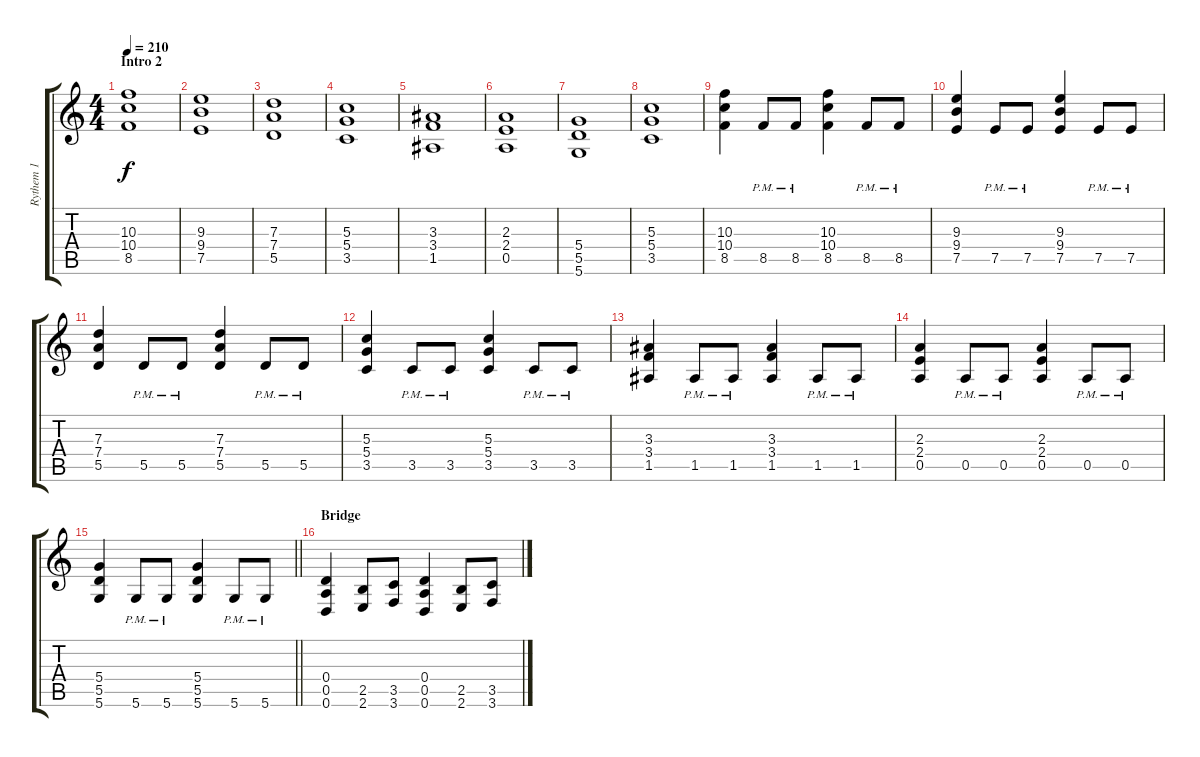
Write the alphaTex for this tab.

\track ("Rythem 1" "Rythem 1") {instrument distortionguitar}
\staff {score tabs}
\tuning (E4 B3 G3 D3 A2 D2) {hide}
\ts (4 4)
\section ("" "Intro 2")
\tempo 210
\clef g2
\ks c
(10.3 10.4 8.5).1{dy f} |
(9.3 9.4 7.5).1 |
(7.3 7.4 5.5).1 |
(5.3 5.4 3.5).1 |
(3.3 3.4 1.5).1 |
(2.3 2.4 0.5).1 |
(5.4 5.5 5.6).1 |
(5.3 5.4 3.5).1 |
(10.3 10.4 8.5).4 8.5{pm}.8 8.5{pm}.8 (10.3 10.4 8.5).4 8.5{pm}.8 8.5{pm}.8 |
(9.3 9.4 7.5).4 7.5{pm}.8 7.5{pm}.8 (9.3 9.4 7.5).4 7.5{pm}.8 7.5{pm}.8 |
(7.3 7.4 5.5).4 5.5{pm}.8 5.5{pm}.8 (7.3 7.4 5.5).4 5.5{pm}.8 5.5{pm}.8 |
(5.3 5.4 3.5).4 3.5{pm}.8 3.5{pm}.8 (5.3 5.4 3.5).4 3.5{pm}.8 3.5{pm}.8 |
(3.3 3.4 1.5).4 1.5{pm}.8 1.5{pm}.8 (3.3 3.4 1.5).4 1.5{pm}.8 1.5{pm}.8 |
(2.3 2.4 0.5).4 0.5{pm}.8 0.5{pm}.8 (2.3 2.4 0.5).4 0.5{pm}.8 0.5{pm}.8 |
\barLineRight lightlight
(5.4 5.5 5.6).4 5.6{pm}.8 5.6{pm}.8 (5.4 5.5 5.6).4 5.6{pm}.8 5.6{pm}.8 |
\section ("" "Bridge")
(0.4 0.5 0.6).4 (2.5 2.6).8 (3.5 3.6).8 (0.4 0.5 0.6).4 (2.5 2.6).8 (3.5 3.6).8
